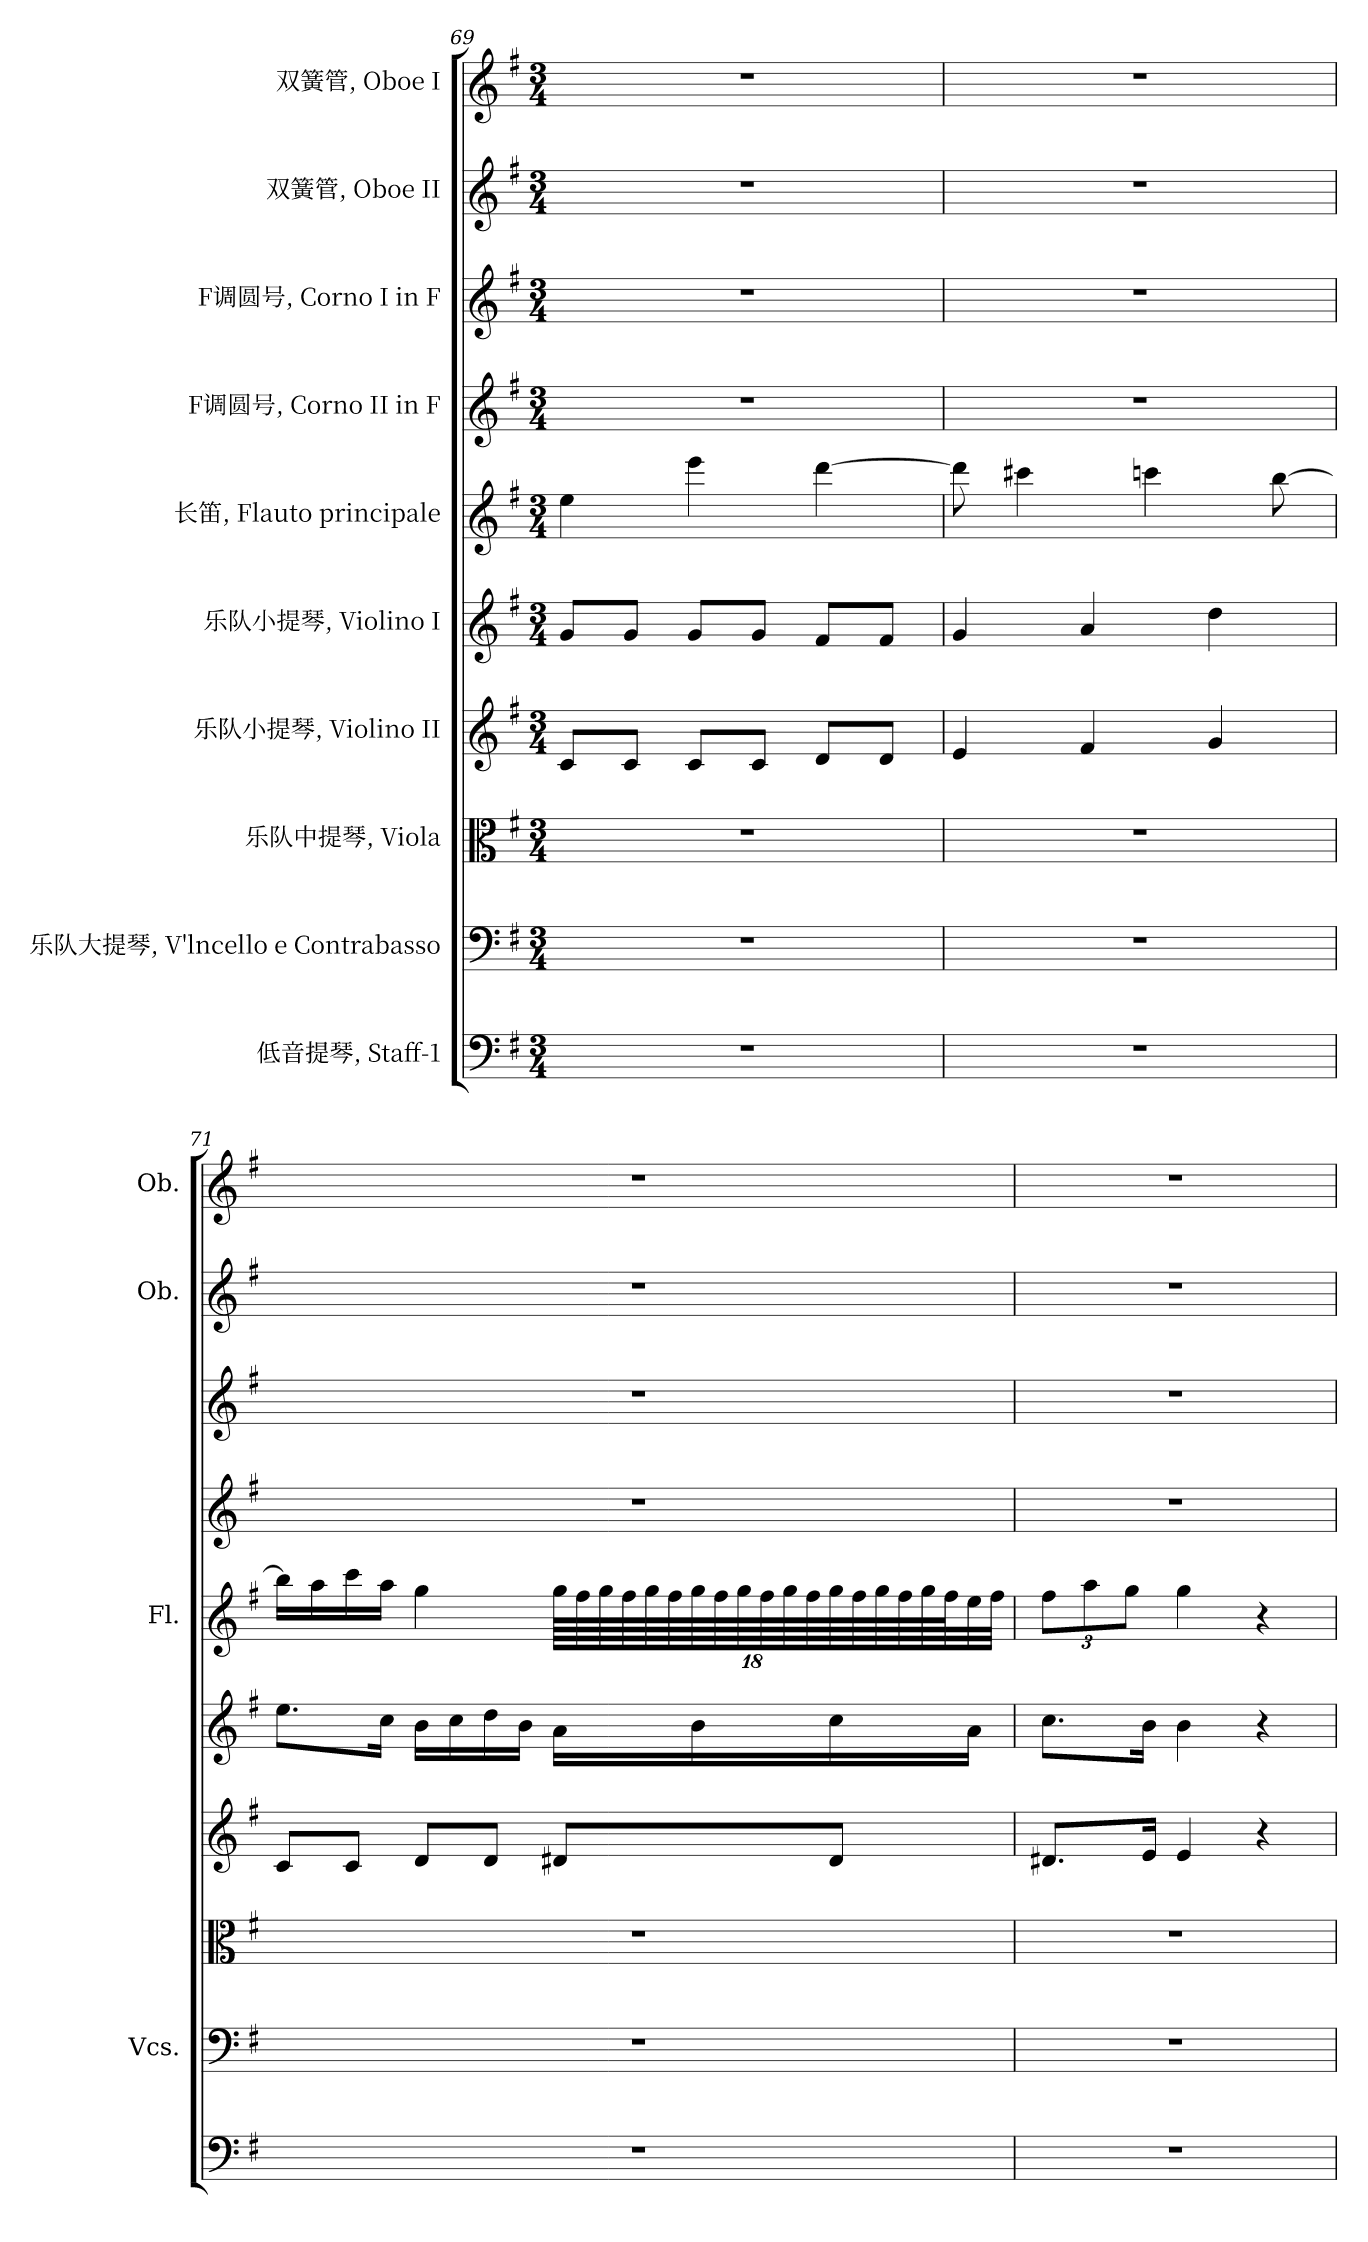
**kern	**kern	**kern	**kern	**kern	**kern	**kern	**kern	**kern	**kern
*part10	*part9	*part8	*part7	*part6	*part5	*part4	*part3	*part2	*part1
*staff10	*staff9	*staff8	*staff7	*staff6	*staff5	*staff4	*staff3	*staff2	*staff1
*I"低音提琴, Staff-1	*I"乐队大提琴, V'lncello e Contrabasso	*I"乐队中提琴, Viola	*I"乐队小提琴, Violino II	*I"乐队小提琴, Violino I	*I"长笛, Flauto principale	*I"F调圆号, Corno II in F	*I"F调圆号, Corno I in F	*I"双簧管, Oboe II	*I"双簧管, Oboe I
*	*I'Vcs.	*	*	*	*I'Fl.	*	*	*I'Ob.	*I'Ob.
*clefF4	*clefF4	*clefC3	*clefG2	*clefG2	*clefG2	*clefG2	*clefG2	*clefG2	*clefG2
*ITrd7c12	*	*	*	*	*	*ITrd4c7	*ITrd4c7	*	*
*k[f#]	*k[f#]	*k[f#]	*k[f#]	*k[f#]	*k[f#]	*k[]	*k[]	*k[f#]	*k[f#]
*M3/4	*M3/4	*M3/4	*M3/4	*M3/4	*M3/4	*M3/4	*M3/4	*M3/4	*M3/4
=69	=69	=69	=69	=69	=69	=69	=69	=69	=69
2.r	2.r	2.r	8c/L	8g/L	4ee\	2.r	2.r	2.r	2.r
.	.	.	8c/J	8g/J	.	.	.	.	.
.	.	.	8c/L	8g/L	4eee\	.	.	.	.
.	.	.	8c/J	8g/J	.	.	.	.	.
.	.	.	8d/L	8f#/L	[4ddd\	.	.	.	.
.	.	.	8d/J	8f#/J	.	.	.	.	.
!!LO:PB:g=z
=70	=70	=70	=70	=70	=70	=70	=70	=70	=70
2.r	2.r	2.r	4e/	4g/	8ddd\]	2.r	2.r	2.r	2.r
.	.	.	.	.	4ccc#X\	.	.	.	.
.	.	.	4f#/	4a/	.	.	.	.	.
.	.	.	.	.	4cccn\	.	.	.	.
.	.	.	4g/	4dd\	.	.	.	.	.
.	.	.	.	.	[8bb\	.	.	.	.
=71	=71	=71	=71	=71	=71	=71	=71	=71	=71
2.r	2.r	2.r	8c/L	8.ee\L	16bb\LL]	2.r	2.r	2.r	2.r
.	.	.	.	.	16aa\	.	.	.	.
.	.	.	8c/J	.	16ccc\	.	.	.	.
.	.	.	.	16cc\Jk	16aa\JJ	.	.	.	.
.	.	.	8d/L	16b\LL	4gg\	.	.	.	.
.	.	.	.	16cc\	.	.	.	.	.
.	.	.	8d/J	16dd\	.	.	.	.	.
.	.	.	.	16b\JJ	.	.	.	.	.
*	*	*	*	*	*Xbrackettup	*	*	*	*
.	.	.	8d#X/L	16a\LL	96gg\LLLL	.	.	.	.
.	.	.	.	.	96ff#\	.	.	.	.
.	.	.	.	.	96gg\	.	.	.	.
.	.	.	.	.	96ff#\	.	.	.	.
.	.	.	.	.	96gg\	.	.	.	.
.	.	.	.	.	96ff#\	.	.	.	.
.	.	.	.	16b\	96gg\	.	.	.	.
.	.	.	.	.	96ff#\	.	.	.	.
.	.	.	.	.	96gg\	.	.	.	.
.	.	.	.	.	96ff#\	.	.	.	.
.	.	.	.	.	96gg\	.	.	.	.
.	.	.	.	.	96ff#\	.	.	.	.
.	.	.	8d#/J	16cc\	96gg\	.	.	.	.
.	.	.	.	.	96ff#\	.	.	.	.
.	.	.	.	.	96gg\	.	.	.	.
.	.	.	.	.	96ff#\	.	.	.	.
.	.	.	.	.	96gg\	.	.	.	.
.	.	.	.	.	96ff#\J	.	.	.	.
.	.	.	.	16a\JJ	32ee\	.	.	.	.
.	.	.	.	.	32ff#\JJJ	.	.	.	.
=72	=72	=72	=72	=72	=72	=72	=72	=72	=72
2.r	2.r	2.r	8.d#X/L	8.cc\L	12ff#\L	2.r	2.r	2.r	2.r
.	.	.	.	.	12aa\	.	.	.	.
.	.	.	.	.	12gg\J	.	.	.	.
.	.	.	16e/Jk	16b\Jk	.	.	.	.	.
.	.	.	4e/	4b\	4gg\	.	.	.	.
.	.	.	4r	4r	4r	.	.	.	.
=	=	=	=	=	=	=	=	=	=
*-	*-	*-	*-	*-	*-	*-	*-	*-	*-
